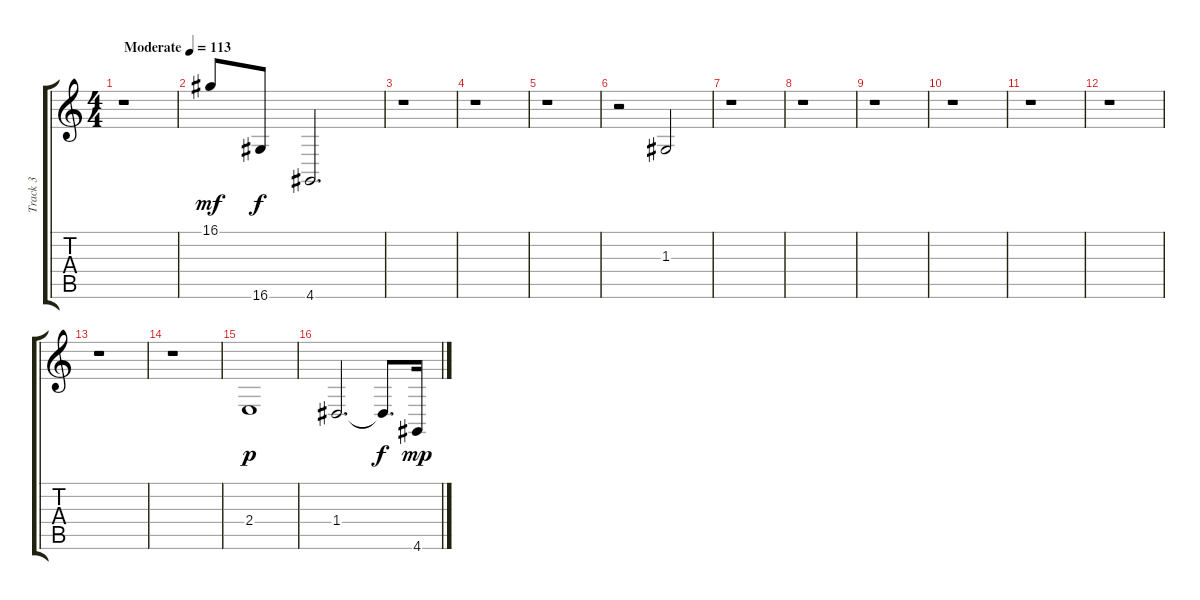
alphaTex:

\track ("Track 3" "Track 3") {instrument synthstrings2}
\staff {score tabs}
\tuning (E4 B3 G3 D3 A2 E2) {hide}
\ts (4 4)
\tempo (113 "Moderate")
\clef g2
\ks c
r.1{dy mf instrument synthstrings2} |
16.1.8 16.6.8{dy f} 4.6.2{d} |
r.1 |
r.1 |
r.1 |
r.2 1.3.2 |
r.1 |
r.1 |
r.1 |
r.1 |
r.1 |
r.1 |
r.1 |
r.1 |
2.4.1{dy p} |
1.4.2{d} 1.4{t}.8{d dy f} 4.6.16{dy mp}
